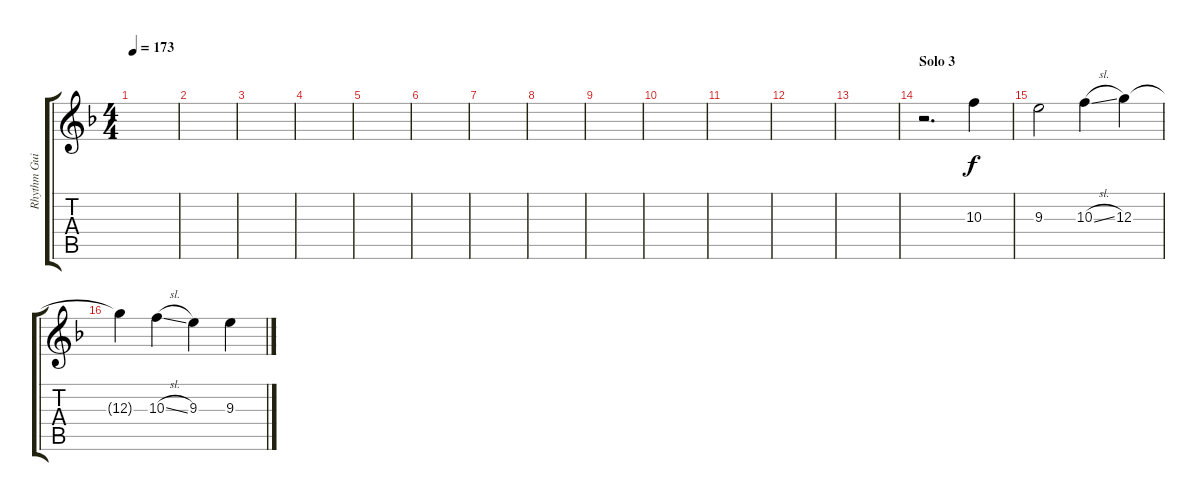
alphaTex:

\track ("Rhythm Guitar 2" "Rhythm Gui") {instrument distortionguitar}
\staff {score tabs}
\tuning (E4 B3 G3 D3 A2 E2) {hide}
\ts (4 4)
\tempo 173
\clef g2
\ks dminor
|
|
|
|
|
|
|
|
|
|
|
|
|
\section ("" "Solo 3")
r.2{d} 10.3.4{instrument electricguitarjazz} |
9.3.2 10.3{sl}.4 12.3.4 |
12.3{t}.4 10.3{sl}.4 9.3.4 9.3.4
